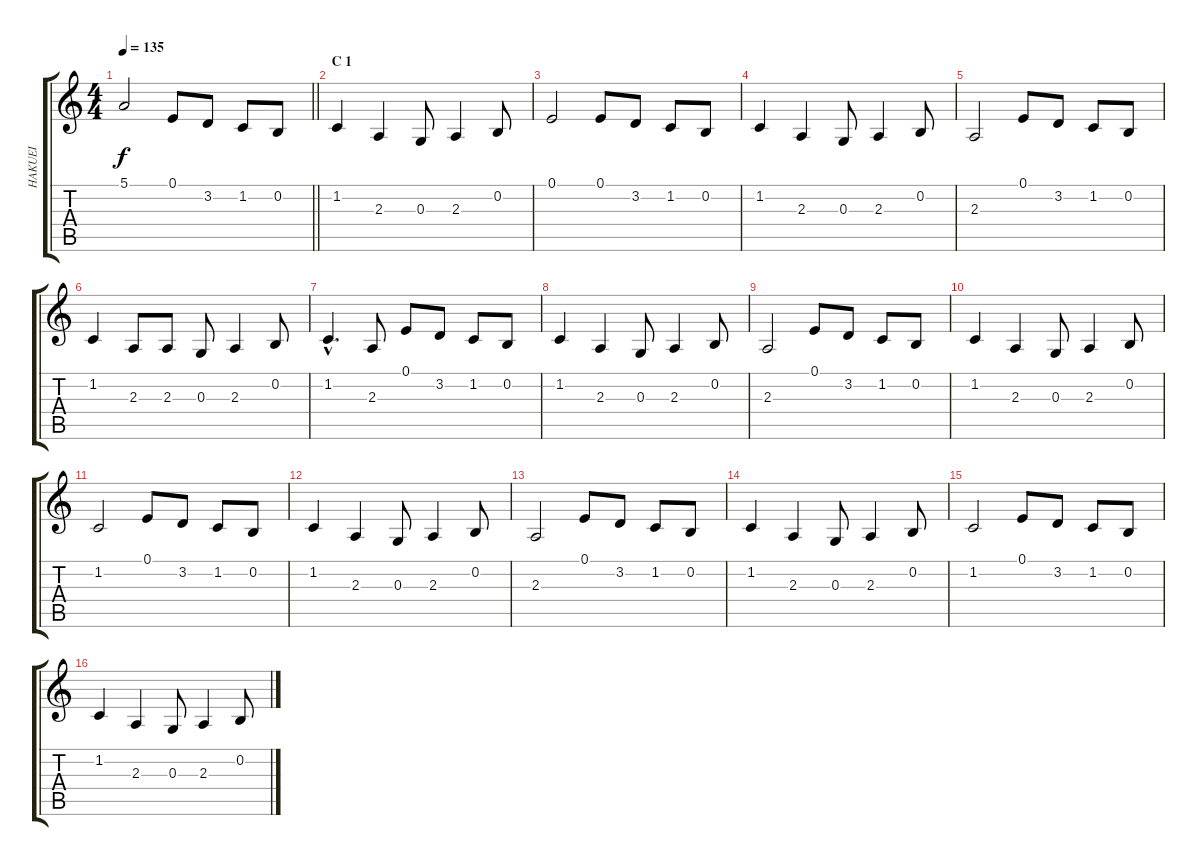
\track ("HAKUEI" "HAKUEI") {instrument oboe}
\staff {score tabs}
\tuning (E4 B3 G3 D3 A2 E2) {hide}
\ts (4 4)
\tempo 135
\clef g2
\barLineRight lightlight
\ks c
5.1.2{dy f} 0.1.8 3.2.8 1.2.8 0.2.8 |
\section ("" "C 1")
1.2.4 2.3.4 0.3.8 2.3.4 0.2.8 |
0.1.2 0.1.8 3.2.8 1.2.8 0.2.8 |
1.2.4 2.3.4 0.3.8 2.3.4 0.2.8 |
2.3.2 0.1.8 3.2.8 1.2.8 0.2.8 |
1.2.4 2.3.8 2.3.8 0.3.8 2.3.4 0.2.8 |
1.2{hac}.4{d} 2.3.8 0.1.8 3.2.8 1.2.8 0.2.8 |
1.2.4 2.3.4 0.3.8 2.3.4 0.2.8 |
2.3.2 0.1.8 3.2.8 1.2.8 0.2.8 |
1.2.4 2.3.4 0.3.8 2.3.4 0.2.8 |
1.2.2 0.1.8 3.2.8 1.2.8 0.2.8 |
1.2.4 2.3.4 0.3.8 2.3.4 0.2.8 |
2.3.2 0.1.8 3.2.8 1.2.8 0.2.8 |
1.2.4 2.3.4 0.3.8 2.3.4 0.2.8 |
1.2.2 0.1.8 3.2.8 1.2.8 0.2.8 |
1.2.4 2.3.4 0.3.8 2.3.4 0.2.8
